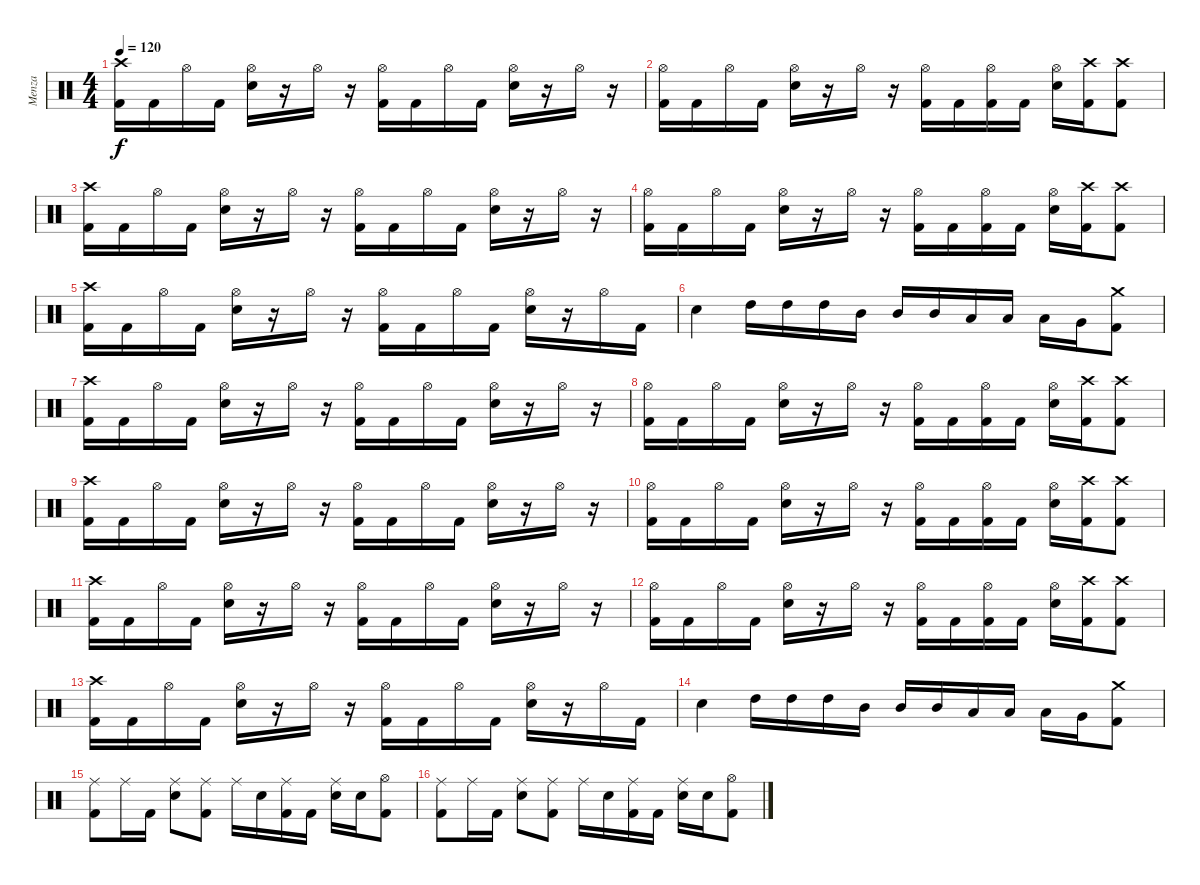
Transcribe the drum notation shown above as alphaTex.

\track ("Menza" "Menza") {instrument percussion}
\staff {score}
\articulation defaults
\ts (4 4)
\tempo 120
\clef neutral
\ks c
("Crash high (hit)" "Kick (hit) 2").16{dy f} "Kick (hit) 2".16 "Hi-Hat (open)".16 "Kick (hit) 2".16 ("Hi-Hat (open)" "Snare (hit) 2").16 r.16 "Hi-Hat (open)".16 r.16 ("Hi-Hat (open)" "Kick (hit) 2").16 "Kick (hit) 2".16 "Hi-Hat (open)".16 "Kick (hit) 2".16 ("Hi-Hat (open)" "Snare (hit) 2").16 r.16 "Hi-Hat (open)".16 r.16 |
("Hi-Hat (open)" "Kick (hit) 2").16 "Kick (hit) 2".16 "Hi-Hat (open)".16 "Kick (hit) 2".16 ("Hi-Hat (open)" "Snare (hit) 2").16 r.16 "Hi-Hat (open)".16 r.16 ("Hi-Hat (open)" "Kick (hit) 2").16 "Kick (hit) 2".16 ("Hi-Hat (open)" "Kick (hit) 2").16 "Kick (hit) 2".16 ("Hi-Hat (open)" "Snare (hit) 2").16 ("Crash high (hit)" "Kick (hit) 2").16 ("Crash high (hit)" "Kick (hit) 2").8 |
("Crash high (hit)" "Kick (hit) 2").16 "Kick (hit) 2".16 "Hi-Hat (open)".16 "Kick (hit) 2".16 ("Hi-Hat (open)" "Snare (hit) 2").16 r.16 "Hi-Hat (open)".16 r.16 ("Hi-Hat (open)" "Kick (hit) 2").16 "Kick (hit) 2".16 "Hi-Hat (open)".16 "Kick (hit) 2".16 ("Hi-Hat (open)" "Snare (hit) 2").16 r.16 "Hi-Hat (open)".16 r.16 |
("Hi-Hat (open)" "Kick (hit) 2").16 "Kick (hit) 2".16 "Hi-Hat (open)".16 "Kick (hit) 2".16 ("Hi-Hat (open)" "Snare (hit) 2").16 r.16 "Hi-Hat (open)".16 r.16 ("Hi-Hat (open)" "Kick (hit) 2").16 "Kick (hit) 2".16 ("Hi-Hat (open)" "Kick (hit) 2").16 "Kick (hit) 2".16 ("Hi-Hat (open)" "Snare (hit) 2").16 ("Crash high (hit)" "Kick (hit) 2").16 ("Crash high (hit)" "Kick (hit) 2").8 |
("Crash high (hit)" "Kick (hit) 2").16 "Kick (hit) 2".16 "Hi-Hat (open)".16 "Kick (hit) 2".16 ("Hi-Hat (open)" "Snare (hit) 2").16 r.16 "Hi-Hat (open)".16 r.16 ("Hi-Hat (open)" "Kick (hit) 2").16 "Kick (hit) 2".16 "Hi-Hat (open)".16 "Kick (hit) 2".16 ("Hi-Hat (open)" "Snare (hit) 2").16 r.16 "Hi-Hat (open)".16 "Kick (hit) 2".16 |
"Snare (hit) 2".4 "High Tom (hit)".16 "High Tom (hit)".16 "High Tom (hit)".16 "Mid Tom (hit)".16 "Mid Tom (hit)".16 "Mid Tom (hit)".16 "Low Tom (hit)".16 "Low Tom (hit)".16 "Low Tom (hit)".16 "Very Low Tom (hit)".16 ("Crash medium (hit)" "Kick (hit) 2").8 |
("Crash high (hit)" "Kick (hit) 2").16 "Kick (hit) 2".16 "Hi-Hat (open)".16 "Kick (hit) 2".16 ("Hi-Hat (open)" "Snare (hit) 2").16 r.16 "Hi-Hat (open)".16 r.16 ("Hi-Hat (open)" "Kick (hit) 2").16 "Kick (hit) 2".16 "Hi-Hat (open)".16 "Kick (hit) 2".16 ("Hi-Hat (open)" "Snare (hit) 2").16 r.16 "Hi-Hat (open)".16 r.16 |
("Hi-Hat (open)" "Kick (hit) 2").16 "Kick (hit) 2".16 "Hi-Hat (open)".16 "Kick (hit) 2".16 ("Hi-Hat (open)" "Snare (hit) 2").16 r.16 "Hi-Hat (open)".16 r.16 ("Hi-Hat (open)" "Kick (hit) 2").16 "Kick (hit) 2".16 ("Hi-Hat (open)" "Kick (hit) 2").16 "Kick (hit) 2".16 ("Hi-Hat (open)" "Snare (hit) 2").16 ("Crash high (hit)" "Kick (hit) 2").16 ("Crash high (hit)" "Kick (hit) 2").8 |
("Crash high (hit)" "Kick (hit) 2").16 "Kick (hit) 2".16 "Hi-Hat (open)".16 "Kick (hit) 2".16 ("Hi-Hat (open)" "Snare (hit) 2").16 r.16 "Hi-Hat (open)".16 r.16 ("Hi-Hat (open)" "Kick (hit) 2").16 "Kick (hit) 2".16 "Hi-Hat (open)".16 "Kick (hit) 2".16 ("Hi-Hat (open)" "Snare (hit) 2").16 r.16 "Hi-Hat (open)".16 r.16 |
("Hi-Hat (open)" "Kick (hit) 2").16 "Kick (hit) 2".16 "Hi-Hat (open)".16 "Kick (hit) 2".16 ("Hi-Hat (open)" "Snare (hit) 2").16 r.16 "Hi-Hat (open)".16 r.16 ("Hi-Hat (open)" "Kick (hit) 2").16 "Kick (hit) 2".16 ("Hi-Hat (open)" "Kick (hit) 2").16 "Kick (hit) 2".16 ("Hi-Hat (open)" "Snare (hit) 2").16 ("Crash high (hit)" "Kick (hit) 2").16 ("Crash high (hit)" "Kick (hit) 2").8 |
("Crash high (hit)" "Kick (hit) 2").16 "Kick (hit) 2".16 "Hi-Hat (open)".16 "Kick (hit) 2".16 ("Hi-Hat (open)" "Snare (hit) 2").16 r.16 "Hi-Hat (open)".16 r.16 ("Hi-Hat (open)" "Kick (hit) 2").16 "Kick (hit) 2".16 "Hi-Hat (open)".16 "Kick (hit) 2".16 ("Hi-Hat (open)" "Snare (hit) 2").16 r.16 "Hi-Hat (open)".16 r.16 |
("Hi-Hat (open)" "Kick (hit) 2").16 "Kick (hit) 2".16 "Hi-Hat (open)".16 "Kick (hit) 2".16 ("Hi-Hat (open)" "Snare (hit) 2").16 r.16 "Hi-Hat (open)".16 r.16 ("Hi-Hat (open)" "Kick (hit) 2").16 "Kick (hit) 2".16 ("Hi-Hat (open)" "Kick (hit) 2").16 "Kick (hit) 2".16 ("Hi-Hat (open)" "Snare (hit) 2").16 ("Crash high (hit)" "Kick (hit) 2").16 ("Crash high (hit)" "Kick (hit) 2").8 |
("Crash high (hit)" "Kick (hit) 2").16 "Kick (hit) 2".16 "Hi-Hat (open)".16 "Kick (hit) 2".16 ("Hi-Hat (open)" "Snare (hit) 2").16 r.16 "Hi-Hat (open)".16 r.16 ("Hi-Hat (open)" "Kick (hit) 2").16 "Kick (hit) 2".16 "Hi-Hat (open)".16 "Kick (hit) 2".16 ("Hi-Hat (open)" "Snare (hit) 2").16 r.16 "Hi-Hat (open)".16 "Kick (hit) 2".16 |
"Snare (hit) 2".4 "High Tom (hit)".16 "High Tom (hit)".16 "High Tom (hit)".16 "Mid Tom (hit)".16 "Mid Tom (hit)".16 "Mid Tom (hit)".16 "Low Tom (hit)".16 "Low Tom (hit)".16 "Low Tom (hit)".16 "Very Low Tom (hit)".16 ("Crash medium (hit)" "Kick (hit) 2").8 |
("Ride (middle)" "Kick (hit) 2").8 "Ride (middle)".16 "Kick (hit) 2".16 ("Ride (middle)" "Snare (hit) 2").8 ("Ride (middle)" "Kick (hit) 2").8 "Ride (middle)".16 "Snare (hit) 2".16 ("Ride (middle)" "Kick (hit) 2").16 "Kick (hit) 2".16 ("Ride (middle)" "Snare (hit) 2").16 "Snare (hit) 2".16 ("Hi-Hat (open)" "Kick (hit) 2").8 |
("Ride (middle)" "Kick (hit) 2").8 "Ride (middle)".16 "Kick (hit) 2".16 ("Ride (middle)" "Snare (hit) 2").8 ("Ride (middle)" "Kick (hit) 2").8 "Ride (middle)".16 "Snare (hit) 2".16 ("Ride (middle)" "Kick (hit) 2").16 "Kick (hit) 2".16 ("Ride (middle)" "Snare (hit) 2").16 "Snare (hit) 2".16 ("Hi-Hat (open)" "Kick (hit) 2").8
